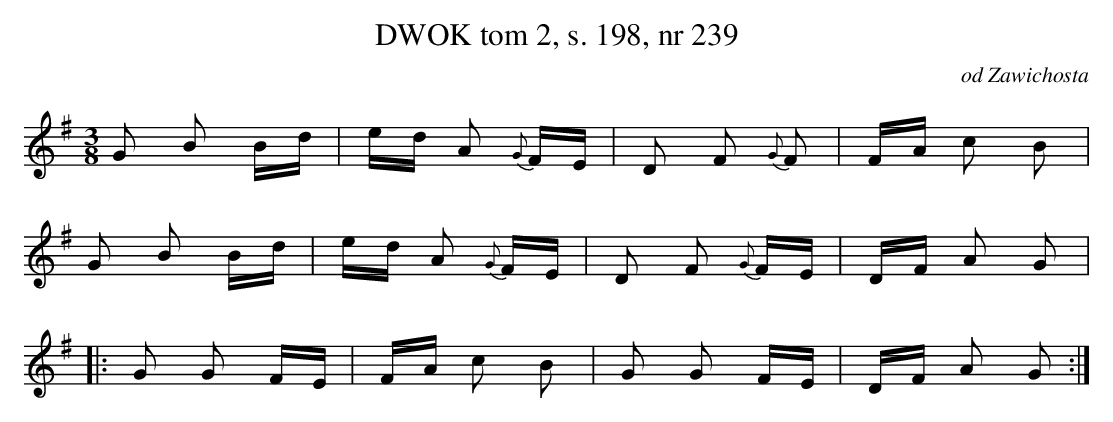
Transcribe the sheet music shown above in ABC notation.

X:1
T:DWOK tom 2, s. 198, nr 239
O:od Zawichosta
L:1/16
M:3/8
K:G
G2 B2 Bd|ed A2 {G }FE|D2 F2 {G }F2|FA c2 B2|
G2 B2 Bd|ed A2 {G }FE|D2 F2 {G }FE|DF A2 G2|
|:G2 G2 FE|FA c2 B2|G2 G2 FE|DF A2 G2:|
